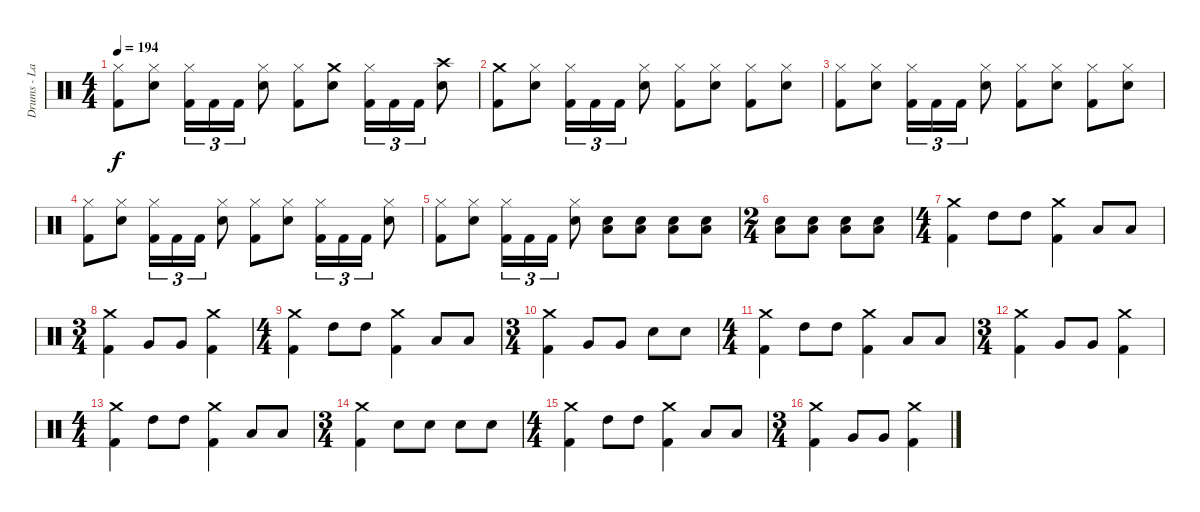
\track ("Drums - Lars" "Drums - La") {instrument percussion}
\staff {score}
\articulation defaults
\ts (4 4)
\tempo 194
\clef neutral
\ks c
("Hi-Hat (closed)" "Kick (hit) 2").8{dy f} ("Hi-Hat (closed)" "Snare (hit) 2").8 ("Hi-Hat (closed)" "Kick (hit) 2").16{tu (3 2)} "Kick (hit) 2".16{tu (3 2)} "Kick (hit) 2".16{tu (3 2)} ("Hi-Hat (closed)" "Snare (hit) 2").8 ("Hi-Hat (closed)" "Kick (hit) 2").8 ("Crash medium (hit)" "Snare (hit) 2").8 ("Hi-Hat (closed)" "Kick (hit) 2").16{tu (3 2)} "Kick (hit) 2".16{tu (3 2)} "Kick (hit) 2".16{tu (3 2)} ("Crash high (hit)" "Snare (hit) 2").8 |
("Crash medium (hit)" "Kick (hit) 2").8 ("Hi-Hat (closed)" "Snare (hit) 2").8 ("Hi-Hat (closed)" "Kick (hit) 2").16{tu (3 2)} "Kick (hit) 2".16{tu (3 2)} "Kick (hit) 2".16{tu (3 2)} ("Hi-Hat (closed)" "Snare (hit) 2").8 ("Hi-Hat (closed)" "Kick (hit) 2").8 ("Hi-Hat (closed)" "Snare (hit) 2").8 ("Hi-Hat (closed)" "Kick (hit) 2").8 ("Hi-Hat (closed)" "Snare (hit) 2").8 |
("Hi-Hat (closed)" "Kick (hit) 2").8 ("Hi-Hat (closed)" "Snare (hit) 2").8 ("Hi-Hat (closed)" "Kick (hit) 2").16{tu (3 2)} "Kick (hit) 2".16{tu (3 2)} "Kick (hit) 2".16{tu (3 2)} ("Hi-Hat (closed)" "Snare (hit) 2").8 ("Hi-Hat (closed)" "Kick (hit) 2").8 ("Hi-Hat (closed)" "Snare (hit) 2").8 ("Hi-Hat (closed)" "Kick (hit) 2").8 ("Hi-Hat (closed)" "Snare (hit) 2").8 |
("Hi-Hat (closed)" "Kick (hit) 2").8 ("Hi-Hat (closed)" "Snare (hit) 2").8 ("Hi-Hat (closed)" "Kick (hit) 2").16{tu (3 2)} "Kick (hit) 2".16{tu (3 2)} "Kick (hit) 2".16{tu (3 2)} ("Hi-Hat (closed)" "Snare (hit) 2").8 ("Hi-Hat (closed)" "Kick (hit) 2").8 ("Hi-Hat (closed)" "Snare (hit) 2").8 ("Hi-Hat (closed)" "Kick (hit) 2").16{tu (3 2)} "Kick (hit) 2".16{tu (3 2)} "Kick (hit) 2".16{tu (3 2)} ("Hi-Hat (closed)" "Snare (hit) 2").8 |
("Hi-Hat (closed)" "Kick (hit) 2").8 ("Hi-Hat (closed)" "Snare (hit) 2").8 ("Hi-Hat (closed)" "Kick (hit) 2").16{tu (3 2)} "Kick (hit) 2".16{tu (3 2)} "Kick (hit) 2".16{tu (3 2)} ("Hi-Hat (closed)" "Snare (hit) 2").8 ("Low Floor Tom (hit)" "Snare (hit) 2").8 ("Low Floor Tom (hit)" "Snare (hit) 2").8 ("Low Floor Tom (hit)" "Snare (hit) 2").8 ("Low Floor Tom (hit)" "Snare (hit) 2").8 |
\ts (2 4)
("Low Floor Tom (hit)" "Snare (hit) 2").8 ("Low Floor Tom (hit)" "Snare (hit) 2").8 ("Low Floor Tom (hit)" "Snare (hit) 2").8 ("Low Floor Tom (hit)" "Snare (hit) 2").8 |
\ts (4 4)
("Crash medium (hit)" "Kick (hit) 2").4 "High Tom (hit)".8 "High Tom (hit)".8 ("Crash medium (hit)" "Kick (hit) 2").4 "Low Tom (hit)".8 "Low Tom (hit)".8 |
\ts (3 4)
("Crash medium (hit)" "Kick (hit) 2").4 "Very Low Tom (hit)".8 "Very Low Tom (hit)".8 ("Crash medium (hit)" "Kick (hit) 2").4 |
\ts (4 4)
("Crash medium (hit)" "Kick (hit) 2").4 "High Tom (hit)".8 "High Tom (hit)".8 ("Crash medium (hit)" "Kick (hit) 2").4 "Low Tom (hit)".8 "Low Tom (hit)".8 |
\ts (3 4)
("Crash medium (hit)" "Kick (hit) 2").4 "Very Low Tom (hit)".8 "Very Low Tom (hit)".8 "Snare (hit) 2".8 "Snare (hit) 2".8 |
\ts (4 4)
("Crash medium (hit)" "Kick (hit) 2").4 "High Tom (hit)".8 "High Tom (hit)".8 ("Crash medium (hit)" "Kick (hit) 2").4 "Low Tom (hit)".8 "Low Tom (hit)".8 |
\ts (3 4)
("Crash medium (hit)" "Kick (hit) 2").4 "Very Low Tom (hit)".8 "Very Low Tom (hit)".8 ("Crash medium (hit)" "Kick (hit) 2").4 |
\ts (4 4)
("Crash medium (hit)" "Kick (hit) 2").4 "High Tom (hit)".8 "High Tom (hit)".8 ("Crash medium (hit)" "Kick (hit) 2").4 "Low Tom (hit)".8 "Low Tom (hit)".8 |
\ts (3 4)
("Crash medium (hit)" "Kick (hit) 2").4 "Snare (hit) 2".8 "Snare (hit) 2".8 "Snare (hit) 2".8 "Snare (hit) 2".8 |
\ts (4 4)
("Crash medium (hit)" "Kick (hit) 2").4 "High Tom (hit)".8 "High Tom (hit)".8 ("Crash medium (hit)" "Kick (hit) 2").4 "Low Tom (hit)".8 "Low Tom (hit)".8 |
\ts (3 4)
("Crash medium (hit)" "Kick (hit) 2").4 "Very Low Tom (hit)".8 "Very Low Tom (hit)".8 ("Crash medium (hit)" "Kick (hit) 2").4
